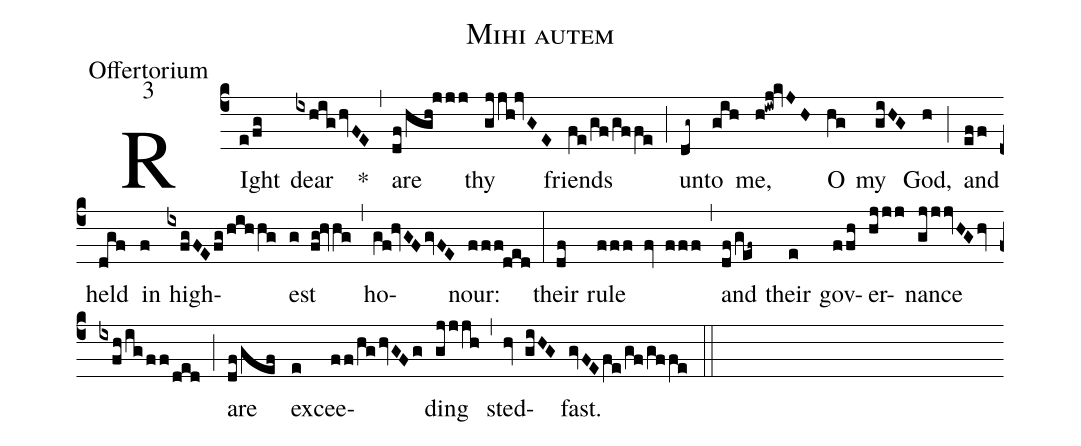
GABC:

name:Mihi autem;
office-part:Offertorium;
mode:3;
%%
(c4) RIght(e/fg) dear(ixhig/hvFE) *(,) are(df/hgh!jjj) thy(gjjh!jvGE) friends(fe/gf/gffe) (;) un(dg~)to(gih) me,(h!iwj!kvJH) O(hg) my(giHG) God,(h) (;) and(eff) held(dgf) in(f) high(ixfgFE/fg/hihhg)est(g fg!hvhg) (,) ho(gf!hvGF/gvFE)nour:(fff!ded) (:) their(df) rule(fff fv fff) (,) and(df/gV@ef~) their(e) gov(ffh)er(hjjj)nance(gjjjvHGhv/ixfh/ig/ff/ded) (;) are(df/gef) ex(e)cee(ff/hg/hvGFg)ding(gjjjh) (,) sted(hv giHG)fast.(gvFEfe/gf/gffe) (::)
